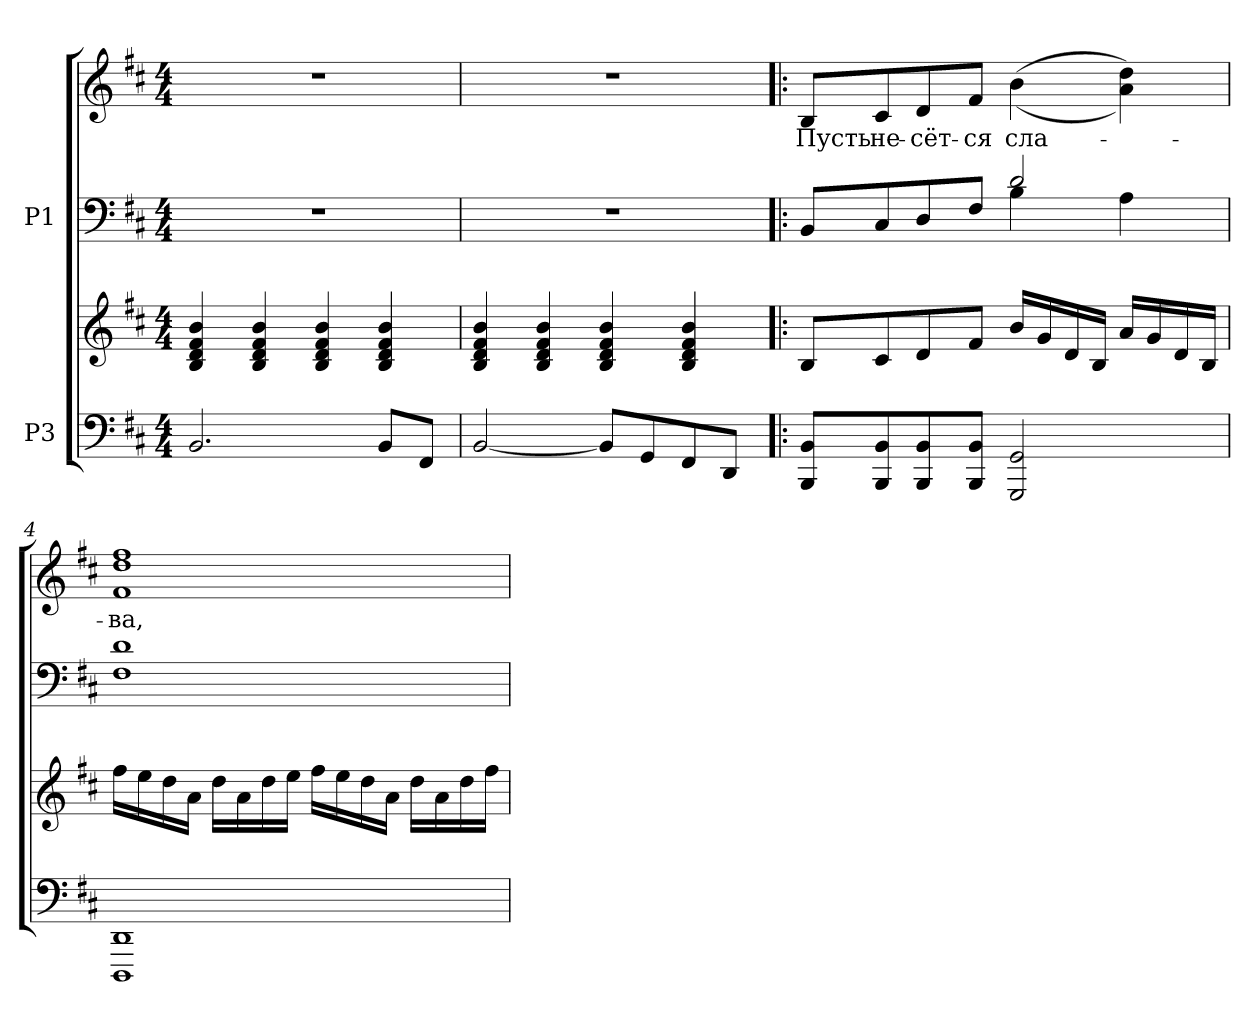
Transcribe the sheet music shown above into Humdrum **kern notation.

**kern	**kern	**kern	**kern	**text
*part2	*part2	*part1	*part1	*part1
*staff4	*staff3	*staff2	*staff1	*staff1
*I"P3	*	*I"P1	*	*
!!LO:PB:g=z
*clefF4	*clefG2	*clefF4	*clefG2	*
*k[f#c#]	*k[f#c#]	*k[f#c#]	*k[f#c#]	*
*b:	*b:	*b:	*b:	*
*M4/4	*M4/4	*M4/4	*M4/4	*
*MM80	*MM80	*MM80	*MM80	*
=1	=1	=1	=1	=1
2.BBi/	4Bi/ 4di 4f#i 4bi	1r	1r	.
.	4Bi/ 4di 4f#i 4bi	.	.	.
.	4Bi/ 4di 4f#i 4bi	.	.	.
8BBi/L	4Bi/ 4di 4f#i 4bi	.	.	.
8FF#i/J	.	.	.	.
=2	=2	=2	=2	=2
[<2BBi/	4Bi/ 4di 4f#i 4bi	1r	1r	.
.	4Bi/ 4di 4f#i 4bi	.	.	.
8BBi/L]	4Bi/ 4di 4f#i 4bi	.	.	.
8GGi/	.	.	.	.
8FF#i/	4Bi/ 4di 4f#i 4bi	.	.	.
8DDi/J	.	.	.	.
!!LO:LB:g=z
=3!|:	=3!|:	=3!|:	=3!|:	=3!|:
*	*	*^	*	*
!	!	!	!	!	!LO:LY:b:color=#000000
8BBBi/ 8BBiL	8Bi/L	8BBi/L	2ryy	8Bi/L	Пусть
!	!	!	!	!	!LO:LY:b:color=#000000
8BBBi/ 8BBi	8c#i/	8C#i/	.	8c#i/	не-
!	!	!	!	!	!LO:LY:b:color=#000000
8BBBi/ 8BBi	8di/	8Di/	.	8di/	-сёт-
!	!	!	!	!	!LO:LY:b:color=#000000
8BBBi/ 8BBiJ	8f#i/J	8F#i/J	.	8f#i/J	-ся
!	!	!	!	!	!LO:LY:b:color=#000000
2GGGi/ 2GGi	16bi/LL	2di/	4Bi\	((4bi\	сла-
.	16gi/	.	.	.	.
.	16di/	.	.	.	.
.	16Bi/JJ	.	.	.	.
.	16ai/LL	.	4Ai\	4ai\ 4ddi))	.
.	16gi/	.	.	.	.
.	16di/	.	.	.	.
.	16Bi/JJ	.	.	.	.
*	*	*v	*v	*	*
=4	=4	=4	=4	=4
!	!	!	!	!LO:LY:b:color=#000000
1DDDi 1DDi	16ff#i\LL	1F#i 1di	1f#i 1ddi 1ff#i	-ва,
.	16eei\	.	.	.
.	16ddi\	.	.	.
.	16ai\JJ	.	.	.
.	16ddi\LL	.	.	.
.	16ai\	.	.	.
.	16ddi\	.	.	.
.	16eei\JJ	.	.	.
.	16ff#i\LL	.	.	.
.	16eei\	.	.	.
.	16ddi\	.	.	.
.	16ai\JJ	.	.	.
.	16ddi\LL	.	.	.
.	16ai\	.	.	.
.	16ddi\	.	.	.
.	16ff#i\JJ	.	.	.
=	=	=	=	=
*-	*-	*-	*-	*-
